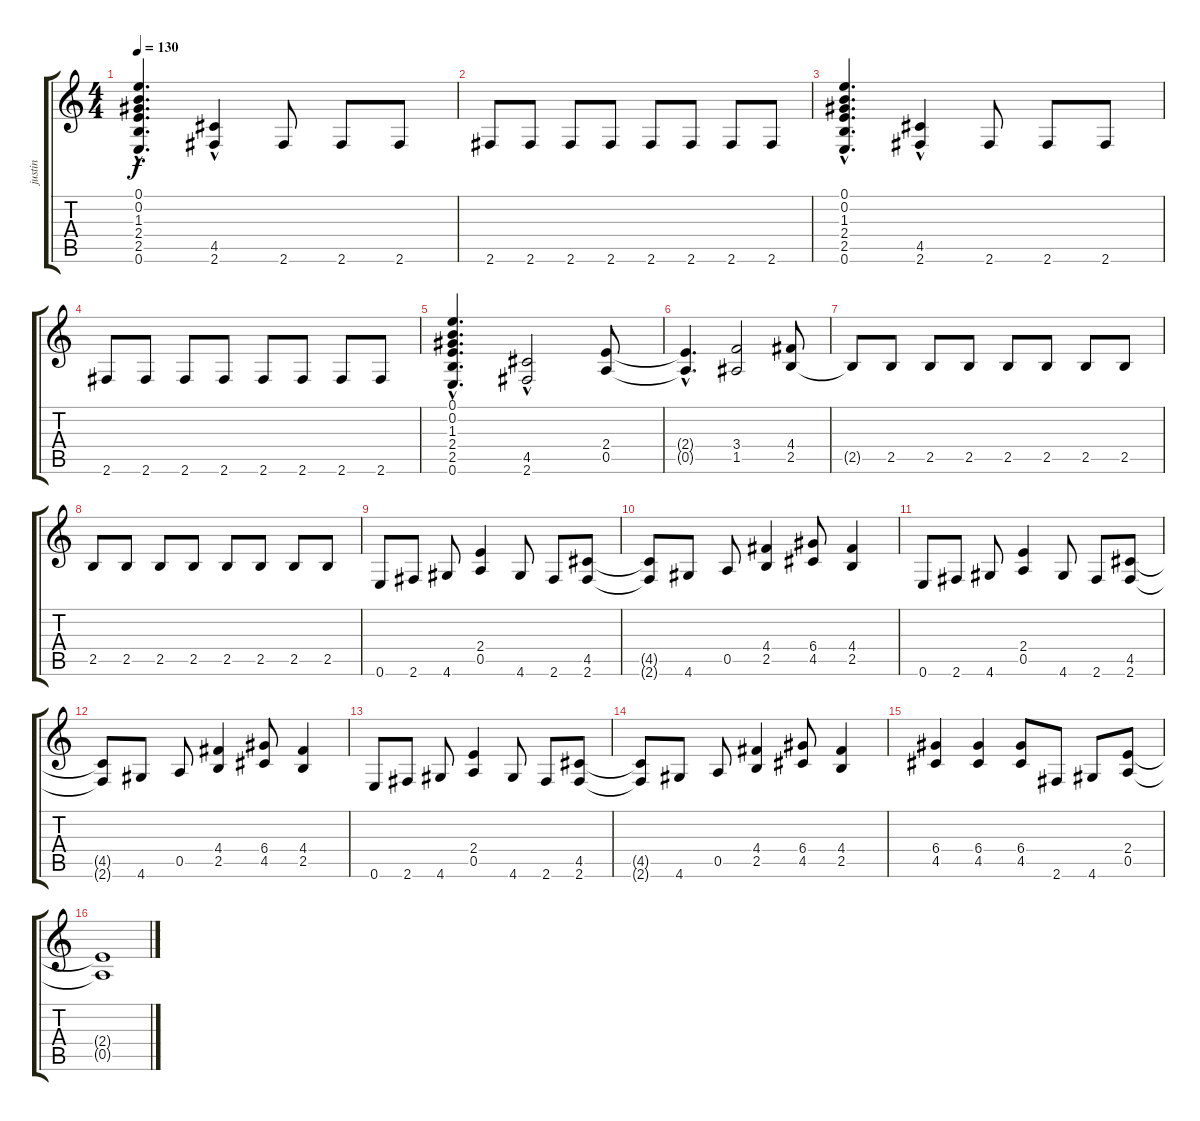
\track ("justin" "justin") {instrument distortionguitar}
\staff {score tabs}
\tuning (E4 B3 G3 D3 A2 E2) {hide}
\ts (4 4)
\tempo 130
\clef g2
\ks c
(0.1 0.2{hac} 1.3{hac} 2.4 2.5{hac} 0.6{hac}).4{d dy f} (4.5 2.6{hac}).4 2.6.8 2.6.8 2.6.8 |
2.6.8 2.6.8 2.6.8 2.6.8 2.6.8 2.6.8 2.6.8 2.6.8 |
(0.1 0.2{hac} 1.3{hac} 2.4 2.5{hac} 0.6{hac}).4{d} (4.5 2.6{hac}).4 2.6.8 2.6.8 2.6.8 |
2.6.8 2.6.8 2.6.8 2.6.8 2.6.8 2.6.8 2.6.8 2.6.8 |
(0.1 0.2{hac} 1.3{hac} 2.4 2.5{hac} 0.6{hac}).4{d} (4.5 2.6{hac}).2 (2.4 0.5).8 |
(2.4{hac t} 0.5{hac t}).4{d} (3.4 1.5).2 (4.4 2.5).8 |
2.5{t}.8 2.5.8 2.5.8 2.5.8 2.5.8 2.5.8 2.5.8 2.5.8 |
2.5.8 2.5.8 2.5.8 2.5.8 2.5.8 2.5.8 2.5.8 2.5.8 |
0.6.8 2.6.8 4.6.8 (2.4 0.5).4 4.6.8 2.6.8 (4.5 2.6).8 |
(4.5{t} 2.6{t}).8 4.6.8 0.5.8 (4.4 2.5).4 (6.4 4.5).8 (4.4 2.5).4 |
0.6.8 2.6.8 4.6.8 (2.4 0.5).4 4.6.8 2.6.8 (4.5 2.6).8 |
(4.5{t} 2.6{t}).8 4.6.8 0.5.8 (4.4 2.5).4 (6.4 4.5).8 (4.4 2.5).4 |
0.6.8 2.6.8 4.6.8 (2.4 0.5).4 4.6.8 2.6.8 (4.5 2.6).8 |
(4.5{t} 2.6{t}).8 4.6.8 0.5.8 (4.4 2.5).4 (6.4 4.5).8 (4.4 2.5).4 |
(6.4 4.5).4 (6.4 4.5).4 (6.4 4.5).8 2.6.8 4.6.8 (2.4 0.5).8 |
(2.4{t} 0.5{t}).1
